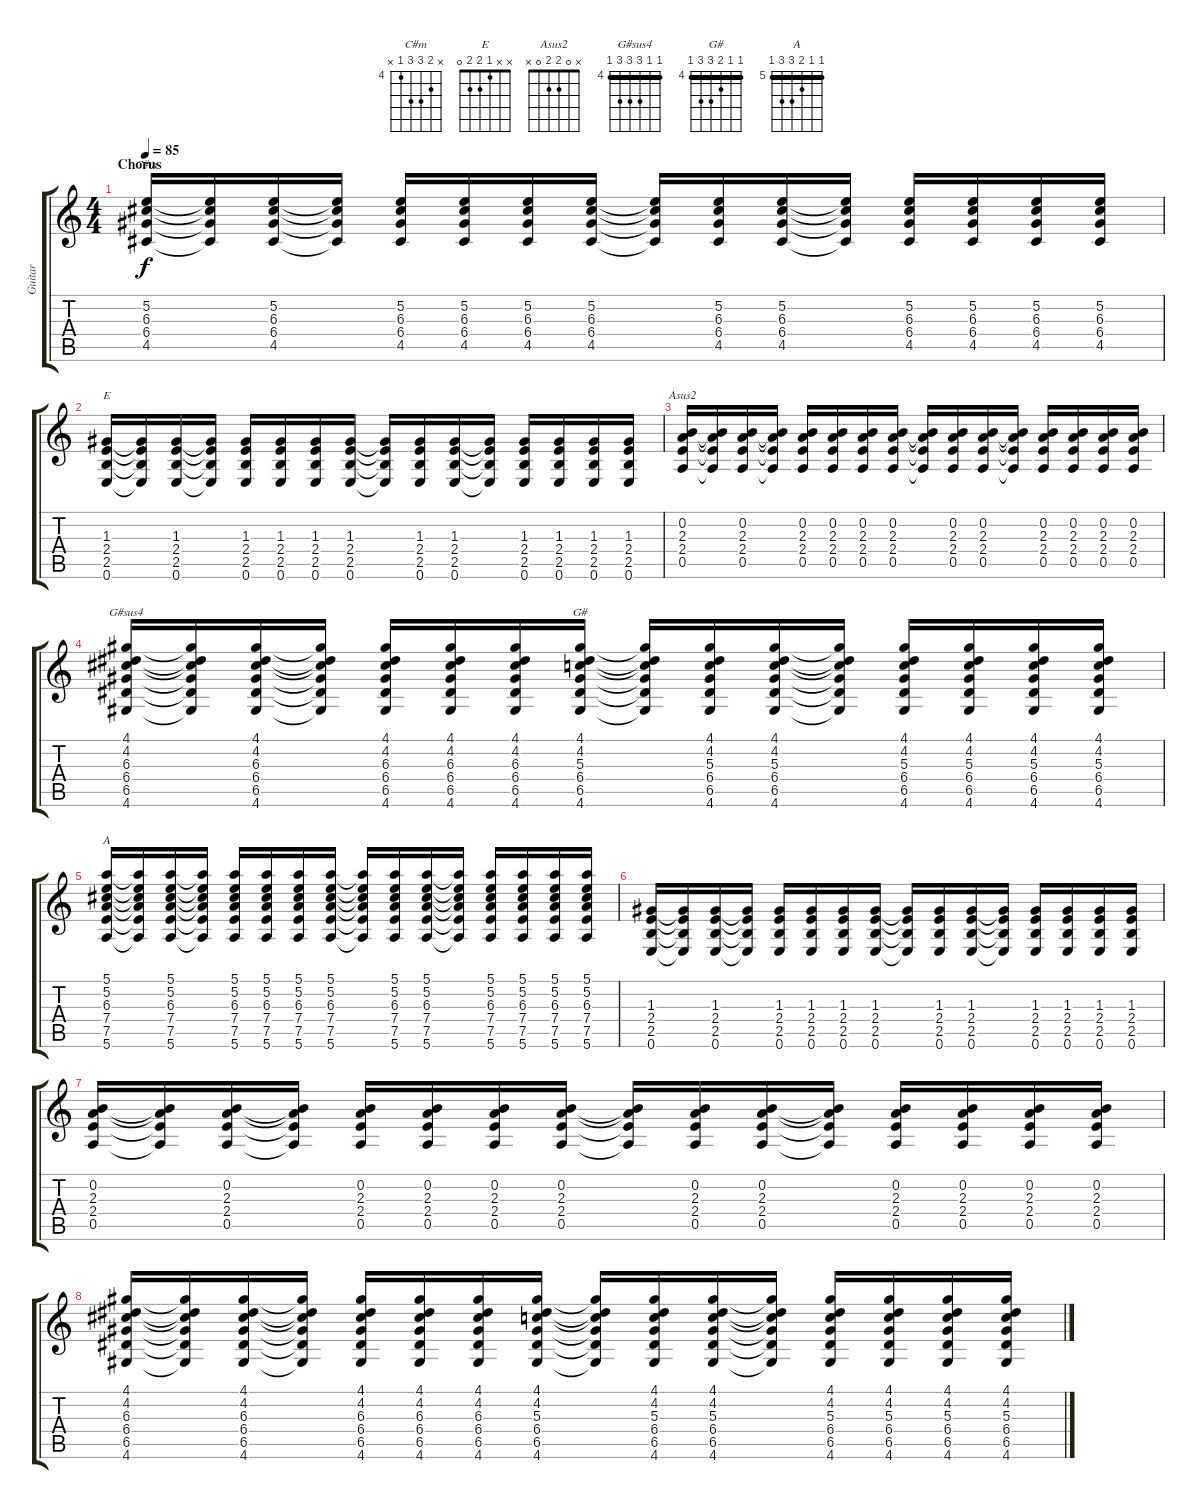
\track ("Guitar" "Guitar") {instrument overdrivenguitar}
\staff {score tabs}
\tuning (E4 B3 G3 D3 A2 E2) {hide}
\chord ("C#m" x 5 6 6 4 x) {firstfret 4}
\chord ("E" x x 1 2 2 0)
\chord ("Asus2" x 0 2 2 0 x)
\chord ("G#sus4" 4 4 6 6 6 4) {firstfret 4 barre 4}
\chord ("G#" 4 4 5 6 6 4) {firstfret 4 barre 4}
\chord ("A" 5 5 6 7 7 5) {firstfret 5 barre 5}
\ts (4 4)
\section ("" "Chorus")
\tempo 85
\clef g2
\ks c
(5.2 6.3 6.4 4.5).16{ch "C#m" dy f} (5.2{t} 6.3{t} 6.4{t} 4.5{t}).16 (5.2 6.3 6.4 4.5).16 (5.2{t} 6.3{t} 6.4{t} 4.5{t}).16 (5.2 6.3 6.4 4.5).16 (5.2 6.3 6.4 4.5).16 (5.2 6.3 6.4 4.5).16 (5.2 6.3 6.4 4.5).16 (5.2{t} 6.3{t} 6.4{t} 4.5{t}).16 (5.2 6.3 6.4 4.5).16 (5.2 6.3 6.4 4.5).16 (5.2{t} 6.3{t} 6.4{t} 4.5{t}).16 (5.2 6.3 6.4 4.5).16 (5.2 6.3 6.4 4.5).16 (5.2 6.3 6.4 4.5).16 (5.2 6.3 6.4 4.5).16 |
(1.3 2.4 2.5 0.6).16{ch "E"} (1.3{t} 2.4{t} 2.5{t} 0.6{t}).16 (1.3 2.4 2.5 0.6).16 (1.3{t} 2.4{t} 2.5{t} 0.6{t}).16 (1.3 2.4 2.5 0.6).16 (1.3 2.4 2.5 0.6).16 (1.3 2.4 2.5 0.6).16 (1.3 2.4 2.5 0.6).16 (1.3{t} 2.4{t} 2.5{t} 0.6{t}).16 (1.3 2.4 2.5 0.6).16 (1.3 2.4 2.5 0.6).16 (1.3{t} 2.4{t} 2.5{t} 0.6{t}).16 (1.3 2.4 2.5 0.6).16 (1.3 2.4 2.5 0.6).16 (1.3 2.4 2.5 0.6).16 (1.3 2.4 2.5 0.6).16 |
(0.2 2.3 2.4 0.5).16{ch "Asus2"} (0.2{t} 2.3{t} 2.4{t} 0.5{t}).16 (0.2 2.3 2.4 0.5).16 (0.2{t} 2.3{t} 2.4{t} 0.5{t}).16 (0.2 2.3 2.4 0.5).16 (0.2 2.3 2.4 0.5).16 (0.2 2.3 2.4 0.5).16 (0.2 2.3 2.4 0.5).16 (0.2{t} 2.3{t} 2.4{t} 0.5{t}).16 (0.2 2.3 2.4 0.5).16 (0.2 2.3 2.4 0.5).16 (0.2{t} 2.3{t} 2.4{t} 0.5{t}).16 (0.2 2.3 2.4 0.5).16 (0.2 2.3 2.4 0.5).16 (0.2 2.3 2.4 0.5).16 (0.2 2.3 2.4 0.5).16 |
(4.1 4.2 6.3 6.4 6.5 4.6).16{ch "G#sus4"} (4.1{t} 4.2{t} 6.3{t} 6.4{t} 6.5{t} 4.6{t}).16 (4.1 4.2 6.3 6.4 6.5 4.6).16 (4.1{t} 4.2{t} 6.3{t} 6.4{t} 6.5{t} 4.6{t}).16 (4.1 4.2 6.3 6.4 6.5 4.6).16 (4.1 4.2 6.3 6.4 6.5 4.6).16 (4.1 4.2 6.3 6.4 6.5 4.6).16 (4.1 4.2 5.3 6.4 6.5 4.6).16{ch "G#"} (4.1{t} 4.2{t} 5.3{t} 6.4{t} 6.5{t} 4.6{t}).16 (4.1 4.2 5.3 6.4 6.5 4.6).16 (4.1 4.2 5.3 6.4 6.5 4.6).16 (4.1{t} 4.2{t} 5.3{t} 6.4{t} 6.5{t} 4.6{t}).16 (4.1 4.2 5.3 6.4 6.5 4.6).16 (4.1 4.2 5.3 6.4 6.5 4.6).16 (4.1 4.2 5.3 6.4 6.5 4.6).16 (4.1 4.2 5.3 6.4 6.5 4.6).16 |
(5.1 5.2 6.3 7.4 7.5 5.6).16{ch "A"} (5.1{t} 5.2{t} 6.3{t} 7.4{t} 7.5{t} 5.6{t}).16 (5.1 5.2 6.3 7.4 7.5 5.6).16 (5.1{t} 5.2{t} 6.3{t} 7.4{t} 7.5{t} 5.6{t}).16 (5.1 5.2 6.3 7.4 7.5 5.6).16 (5.1 5.2 6.3 7.4 7.5 5.6).16 (5.1 5.2 6.3 7.4 7.5 5.6).16 (5.1 5.2 6.3 7.4 7.5 5.6).16 (5.1{t} 5.2{t} 6.3{t} 7.4{t} 7.5{t} 5.6{t}).16 (5.1 5.2 6.3 7.4 7.5 5.6).16 (5.1 5.2 6.3 7.4 7.5 5.6).16 (5.1{t} 5.2{t} 6.3{t} 7.4{t} 7.5{t} 5.6{t}).16 (5.1 5.2 6.3 7.4 7.5 5.6).16 (5.1 5.2 6.3 7.4 7.5 5.6).16 (5.1 5.2 6.3 7.4 7.5 5.6).16 (5.1 5.2 6.3 7.4 7.5 5.6).16 |
(1.3 2.4 2.5 0.6).16 (1.3{t} 2.4{t} 2.5{t} 0.6{t}).16 (1.3 2.4 2.5 0.6).16 (1.3{t} 2.4{t} 2.5{t} 0.6{t}).16 (1.3 2.4 2.5 0.6).16 (1.3 2.4 2.5 0.6).16 (1.3 2.4 2.5 0.6).16 (1.3 2.4 2.5 0.6).16 (1.3{t} 2.4{t} 2.5{t} 0.6{t}).16 (1.3 2.4 2.5 0.6).16 (1.3 2.4 2.5 0.6).16 (1.3{t} 2.4{t} 2.5{t} 0.6{t}).16 (1.3 2.4 2.5 0.6).16 (1.3 2.4 2.5 0.6).16 (1.3 2.4 2.5 0.6).16 (1.3 2.4 2.5 0.6).16 |
(0.2 2.3 2.4 0.5).16 (0.2{t} 2.3{t} 2.4{t} 0.5{t}).16 (0.2 2.3 2.4 0.5).16 (0.2{t} 2.3{t} 2.4{t} 0.5{t}).16 (0.2 2.3 2.4 0.5).16 (0.2 2.3 2.4 0.5).16 (0.2 2.3 2.4 0.5).16 (0.2 2.3 2.4 0.5).16 (0.2{t} 2.3{t} 2.4{t} 0.5{t}).16 (0.2 2.3 2.4 0.5).16 (0.2 2.3 2.4 0.5).16 (0.2{t} 2.3{t} 2.4{t} 0.5{t}).16 (0.2 2.3 2.4 0.5).16 (0.2 2.3 2.4 0.5).16 (0.2 2.3 2.4 0.5).16 (0.2 2.3 2.4 0.5).16 |
(4.1 4.2 6.3 6.4 6.5 4.6).16 (4.1{t} 4.2{t} 6.3{t} 6.4{t} 6.5{t} 4.6{t}).16 (4.1 4.2 6.3 6.4 6.5 4.6).16 (4.1{t} 4.2{t} 6.3{t} 6.4{t} 6.5{t} 4.6{t}).16 (4.1 4.2 6.3 6.4 6.5 4.6).16 (4.1 4.2 6.3 6.4 6.5 4.6).16 (4.1 4.2 6.3 6.4 6.5 4.6).16 (4.1 4.2 5.3 6.4 6.5 4.6).16 (4.1{t} 4.2{t} 5.3{t} 6.4{t} 6.5{t} 4.6{t}).16 (4.1 4.2 5.3 6.4 6.5 4.6).16 (4.1 4.2 5.3 6.4 6.5 4.6).16 (4.1{t} 4.2{t} 5.3{t} 6.4{t} 6.5{t} 4.6{t}).16 (4.1 4.2 5.3 6.4 6.5 4.6).16 (4.1 4.2 5.3 6.4 6.5 4.6).16 (4.1 4.2 5.3 6.4 6.5 4.6).16 (4.1 4.2 5.3 6.4 6.5 4.6).16
